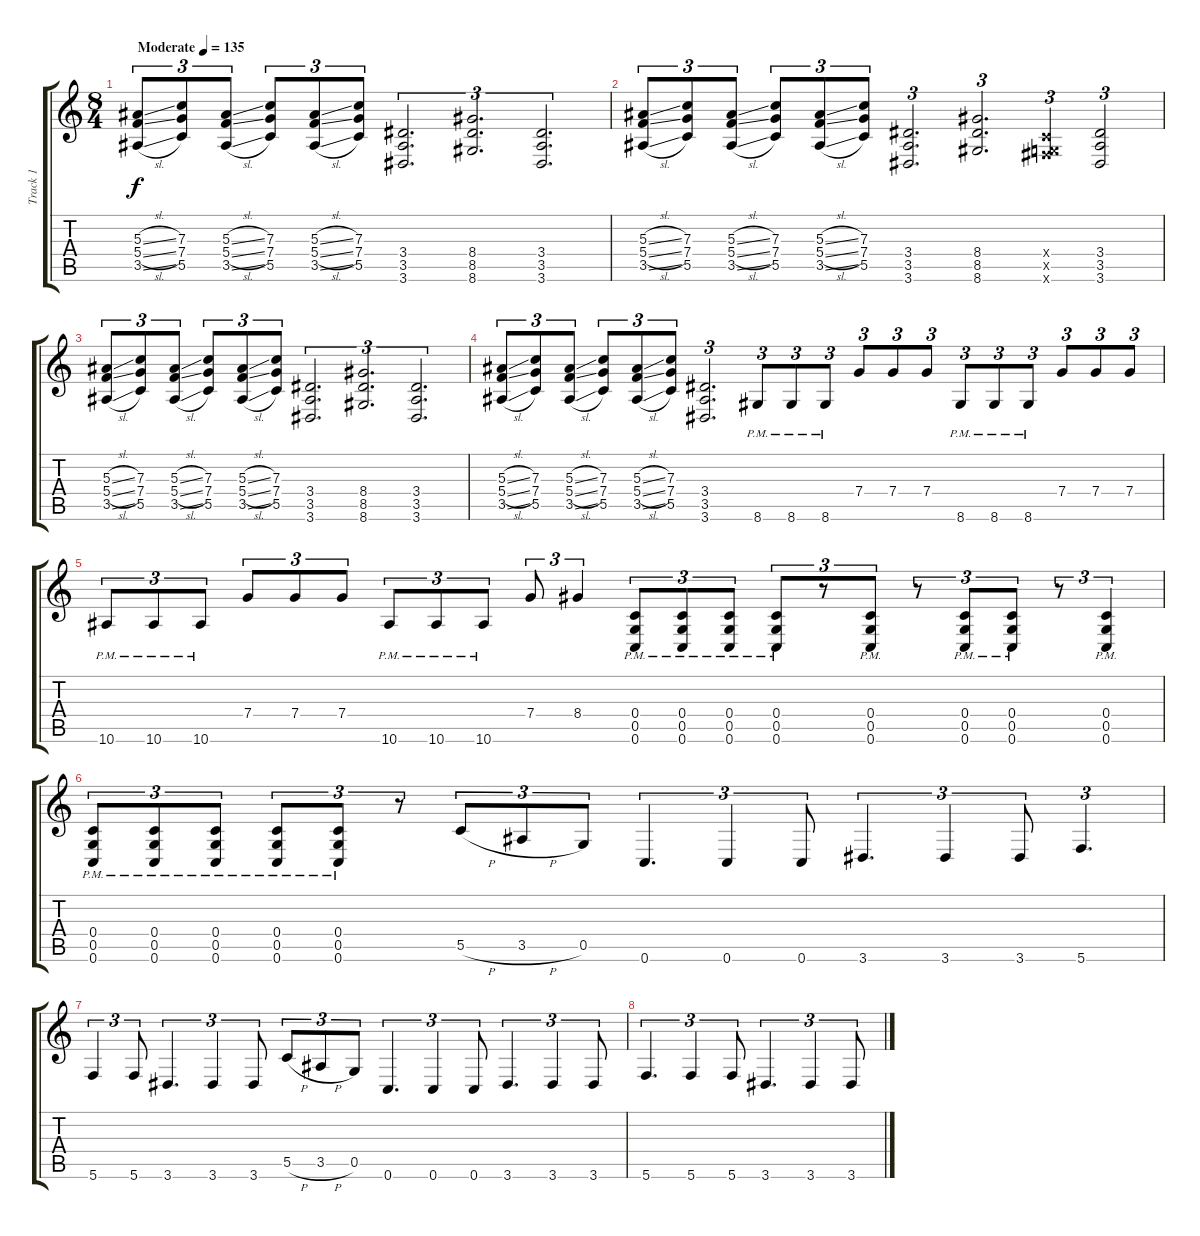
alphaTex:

\track ("Track 1" "Track 1") {instrument distortionguitar}
\staff {score tabs}
\tuning (D4 A3 F3 C3 G2 C2) {hide}
\ts (8 4)
\tempo (135 "Moderate")
\clef g2
\ks c
(5.3{sl} 5.4{sl} 3.5{sl}).8{tu (3 2) dy f instrument distortionguitar} (7.3 7.4 5.5).8{tu (3 2)} (5.3{sl} 5.4{sl} 3.5{sl}).8{tu (3 2)} (7.3 7.4 5.5).8{tu (3 2)} (5.3{sl} 5.4{sl} 3.5{sl}).8{tu (3 2)} (7.3 7.4 5.5).8{tu (3 2)} (3.4 3.5 3.6).2{d tu (3 2)} (8.4 8.5 8.6).2{d tu (3 2)} (3.4 3.5 3.6).2{d tu (3 2)} |
(5.3{sl} 5.4{sl} 3.5{sl}).8{tu (3 2)} (7.3 7.4 5.5).8{tu (3 2)} (5.3{sl} 5.4{sl} 3.5{sl}).8{tu (3 2)} (7.3 7.4 5.5).8{tu (3 2)} (5.3{sl} 5.4{sl} 3.5{sl}).8{tu (3 2)} (7.3 7.4 5.5).8{tu (3 2)} (3.4 3.5 3.6).2{d tu (3 2)} (8.4 8.5 8.6).2{d tu (3 2)} (0.4{x} 0.5{x} 6.6{x}).4{tu (3 2)} (3.4 3.5 3.6).2{tu (3 2)} |
(5.3{sl} 5.4{sl} 3.5{sl}).8{tu (3 2)} (7.3 7.4 5.5).8{tu (3 2)} (5.3{sl} 5.4{sl} 3.5{sl}).8{tu (3 2)} (7.3 7.4 5.5).8{tu (3 2)} (5.3{sl} 5.4{sl} 3.5{sl}).8{tu (3 2)} (7.3 7.4 5.5).8{tu (3 2)} (3.4 3.5 3.6).2{d tu (3 2)} (8.4 8.5 8.6).2{d tu (3 2)} (3.4 3.5 3.6).2{d tu (3 2)} |
(5.3{sl} 5.4{sl} 3.5{sl}).8{tu (3 2)} (7.3 7.4 5.5).8{tu (3 2)} (5.3{sl} 5.4{sl} 3.5{sl}).8{tu (3 2)} (7.3 7.4 5.5).8{tu (3 2)} (5.3{sl} 5.4{sl} 3.5{sl}).8{tu (3 2)} (7.3 7.4 5.5).8{tu (3 2)} (3.4 3.5 3.6).2{d tu (3 2)} 8.6{pm}.8{tu (3 2)} 8.6{pm}.8{tu (3 2)} 8.6{pm}.8{tu (3 2)} 7.4.8{tu (3 2)} 7.4.8{tu (3 2)} 7.4.8{tu (3 2)} 8.6{pm}.8{tu (3 2)} 8.6{pm}.8{tu (3 2)} 8.6{pm}.8{tu (3 2)} 7.4.8{tu (3 2)} 7.4.8{tu (3 2)} 7.4.8{tu (3 2)} |
10.6{pm}.8{tu (3 2)} 10.6{pm}.8{tu (3 2)} 10.6{pm}.8{tu (3 2)} 7.4.8{tu (3 2)} 7.4.8{tu (3 2)} 7.4.8{tu (3 2)} 10.6{pm}.8{tu (3 2)} 10.6{pm}.8{tu (3 2)} 10.6{pm}.8{tu (3 2)} 7.4.8{tu (3 2)} 8.4.4{tu (3 2)} (0.4{pm} 0.5{pm} 0.6{pm}).8{tu (3 2)} (0.4{pm} 0.5{pm} 0.6{pm}).8{tu (3 2)} (0.4{pm} 0.5{pm} 0.6{pm}).8{tu (3 2)} (0.4{pm} 0.5{pm} 0.6{pm}).8{tu (3 2)} r.8{tu (3 2)} (0.4{pm} 0.5{pm} 0.6{pm}).8{tu (3 2)} r.8{tu (3 2)} (0.4{pm} 0.5{pm} 0.6{pm}).8{tu (3 2)} (0.4{pm} 0.5{pm} 0.6{pm}).8{tu (3 2)} r.8{tu (3 2)} (0.4{pm} 0.5{pm} 0.6{pm}).4{tu (3 2)} |
(0.4{pm} 0.5{pm} 0.6{pm}).8{tu (3 2)} (0.4{pm} 0.5{pm} 0.6{pm}).8{tu (3 2)} (0.4{pm} 0.5{pm} 0.6{pm}).8{tu (3 2)} (0.4{pm} 0.5{pm} 0.6{pm}).8{tu (3 2)} (0.4{pm} 0.5{pm} 0.6{pm}).8{tu (3 2)} r.8{tu (3 2)} 5.5{h}.8{tu (3 2)} 3.5{h}.8{tu (3 2)} 0.5.8{tu (3 2)} 0.6.4{d tu (3 2)} 0.6.4{tu (3 2)} 0.6.8{tu (3 2)} 3.6.4{d tu (3 2)} 3.6.4{tu (3 2)} 3.6.8{tu (3 2)} 5.6.4{d tu (3 2)} |
5.6.4{tu (3 2)} 5.6.8{tu (3 2)} 3.6.4{d tu (3 2)} 3.6.4{tu (3 2)} 3.6.8{tu (3 2)} 5.5{h}.8{tu (3 2)} 3.5{h}.8{tu (3 2)} 0.5.8{tu (3 2)} 0.6.4{d tu (3 2)} 0.6.4{tu (3 2)} 0.6.8{tu (3 2)} 3.6.4{d tu (3 2)} 3.6.4{tu (3 2)} 3.6.8{tu (3 2)} |
5.6.4{d tu (3 2)} 5.6.4{tu (3 2)} 5.6.8{tu (3 2)} 3.6.4{d tu (3 2)} 3.6.4{tu (3 2)} 3.6.8{tu (3 2)}
